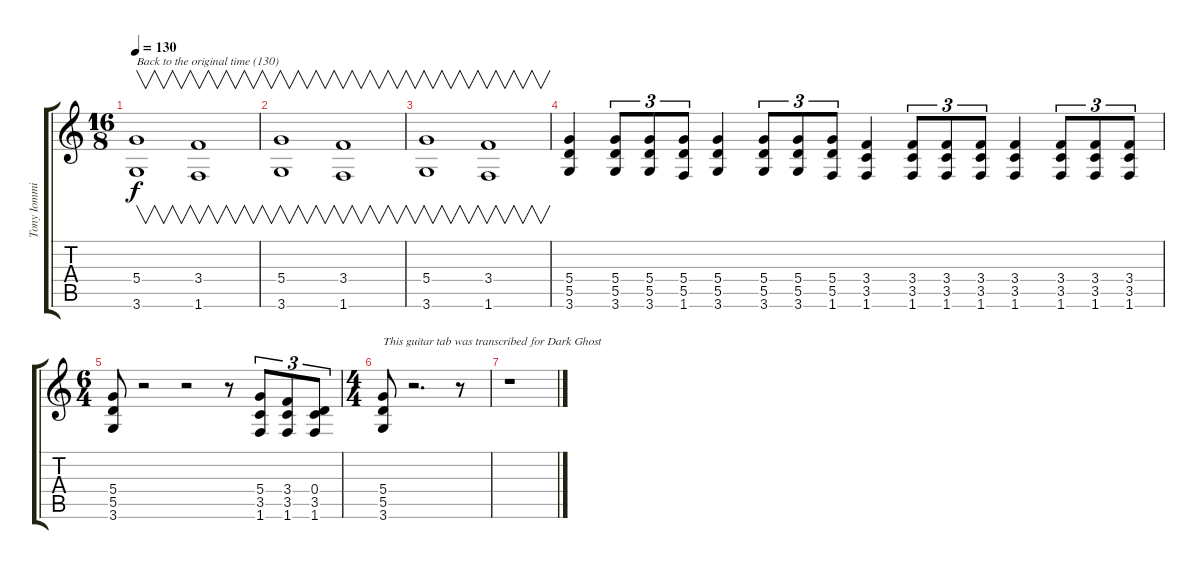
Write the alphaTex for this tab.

\track ("Tony Iommi" "Tony Iommi") {instrument distortionguitar}
\staff {score tabs}
\tuning (E4 B3 G3 D3 A2 E2) {hide}
\ts (16 8)
\tempo 130
\clef g2
\ks c
(5.4 3.6).1{v txt "Back to the original time (130)" dy f} (3.4 1.6).1{v} |
(5.4 3.6).1{v} (3.4 1.6).1{v} |
(5.4 3.6).1{v} (3.4 1.6).1{v} |
(5.4 5.5 3.6).4 (5.4 5.5 3.6).8{tu (3 2)} (5.4 5.5 3.6).8{tu (3 2)} (5.4 5.5 1.6).8{tu (3 2)} (5.4 5.5 3.6).4 (5.4 5.5 3.6).8{tu (3 2)} (5.4 5.5 3.6).8{tu (3 2)} (5.4 5.5 1.6).8{tu (3 2)} (3.4 3.5 1.6).4 (3.4 3.5 1.6).8{tu (3 2)} (3.4 3.5 1.6).8{tu (3 2)} (3.4 3.5 1.6).8{tu (3 2)} (3.4 3.5 1.6).4 (3.4 3.5 1.6).8{tu (3 2)} (3.4 3.5 1.6).8{tu (3 2)} (3.4 3.5 1.6).8{tu (3 2)} |
\ts (6 4)
(5.4 5.5 3.6).8 r.2 r.2 r.8 (5.4 3.5 1.6).8{tu (3 2)} (3.4 3.5 1.6).8{tu (3 2)} (0.4 3.5 1.6).8{tu (3 2)} |
\ts (4 4)
(5.4 5.5 3.6).8{txt "This guitar tab was transcribed for Dark Ghost"} r.2{d} r.8 |
r.1
